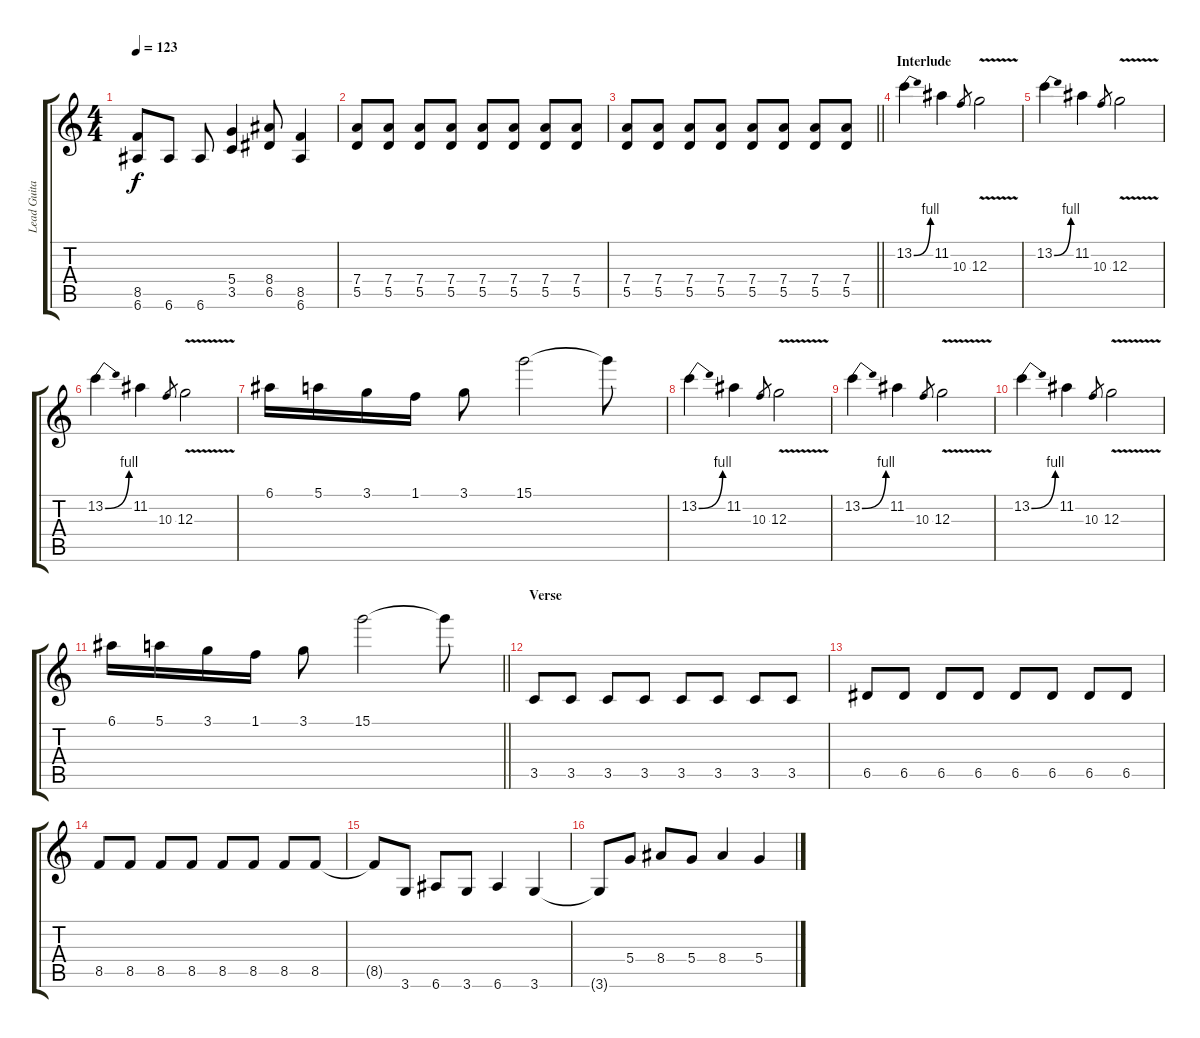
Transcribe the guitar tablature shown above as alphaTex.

\track ("Lead Guitar II" "Lead Guita") {instrument distortionguitar}
\staff {score tabs}
\tuning (E4 B3 G3 D3 A2 E2) {hide}
\ts (4 4)
\tempo 123
\clef g2
\ks c
(8.5 6.6).8{dy f} 6.6.8 6.6.8 (5.4 3.5).4 (8.4 6.5).8 (8.5 6.6).4 |
(7.4 5.5).8 (7.4 5.5).8 (7.4 5.5).8 (7.4 5.5).8 (7.4 5.5).8 (7.4 5.5).8 (7.4 5.5).8 (7.4 5.5).8 |
\barLineRight lightlight
(7.4 5.5).8 (7.4 5.5).8 (7.4 5.5).8 (7.4 5.5).8 (7.4 5.5).8 (7.4 5.5).8 (7.4 5.5).8 (7.4 5.5).8 |
\section ("" "Interlude")
13.2{be (bend 0 0 60 4)}.4 11.2.4 10.3.8{gr} 12.3{v}.2 |
13.2{be (bend 0 0 60 4)}.4 11.2.4 10.3.8{gr} 12.3{v}.2 |
13.2{be (bend 0 0 60 4)}.4 11.2.4 10.3.8{gr} 12.3{v}.2 |
6.1.16 5.1.16 3.1.16 1.1.16 3.1.8 15.1.2 15.1{t}.8 |
13.2{be (bend 0 0 60 4)}.4 11.2.4 10.3.8{gr} 12.3{v}.2 |
13.2{be (bend 0 0 60 4)}.4 11.2.4 10.3.8{gr} 12.3{v}.2 |
13.2{be (bend 0 0 60 4)}.4 11.2.4 10.3.8{gr} 12.3{v}.2 |
\barLineRight lightlight
6.1.16 5.1.16 3.1.16 1.1.16 3.1.8 15.1.2 15.1{t}.8 |
\section ("" "Verse")
3.5.8 3.5.8 3.5.8 3.5.8 3.5.8 3.5.8 3.5.8 3.5.8 |
6.5.8 6.5.8 6.5.8 6.5.8 6.5.8 6.5.8 6.5.8 6.5.8 |
8.5.8 8.5.8 8.5.8 8.5.8 8.5.8 8.5.8 8.5.8 8.5.8 |
8.5{t}.8 3.6.8 6.6.8 3.6.8 6.6.4 3.6.4 |
3.6{t}.8 5.4.8 8.4.8 5.4.8 8.4.4 5.4.4
